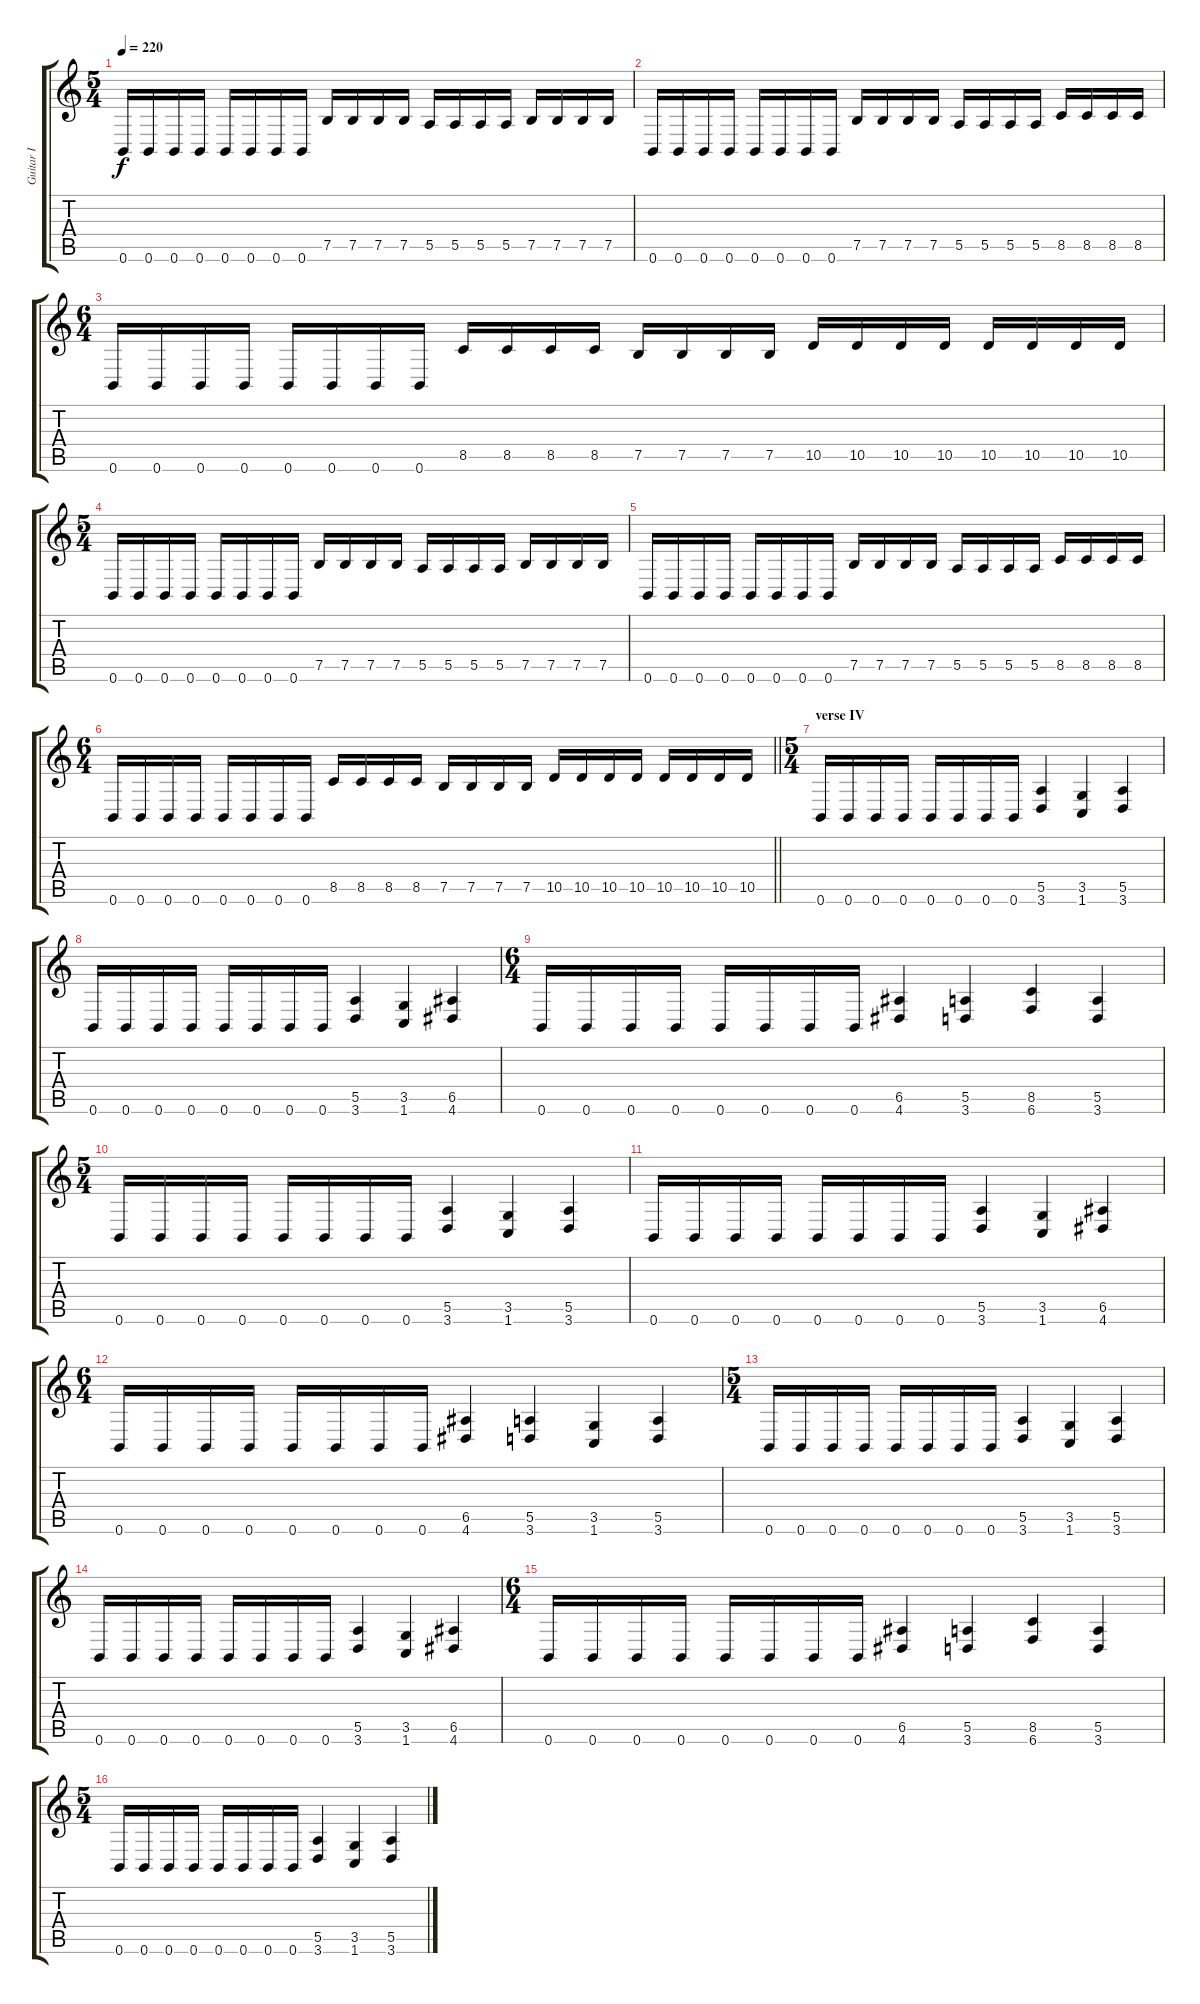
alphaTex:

\track ("Guitar I" "Guitar I") {instrument distortionguitar}
\staff {score tabs}
\tuning (B3 Gb3 D3 A2 E2 B1) {hide}
\ts (5 4)
\tempo 220
\clef g2
\ks c
0.6.16{dy f} 0.6.16 0.6.16 0.6.16 0.6.16 0.6.16 0.6.16 0.6.16 7.5.16 7.5.16 7.5.16 7.5.16 5.5.16 5.5.16 5.5.16 5.5.16 7.5.16 7.5.16 7.5.16 7.5.16 |
0.6.16 0.6.16 0.6.16 0.6.16 0.6.16 0.6.16 0.6.16 0.6.16 7.5.16 7.5.16 7.5.16 7.5.16 5.5.16 5.5.16 5.5.16 5.5.16 8.5.16 8.5.16 8.5.16 8.5.16 |
\ts (6 4)
0.6.16 0.6.16 0.6.16 0.6.16 0.6.16 0.6.16 0.6.16 0.6.16 8.5.16 8.5.16 8.5.16 8.5.16 7.5.16 7.5.16 7.5.16 7.5.16 10.5.16 10.5.16 10.5.16 10.5.16 10.5.16 10.5.16 10.5.16 10.5.16 |
\ts (5 4)
0.6.16 0.6.16 0.6.16 0.6.16 0.6.16 0.6.16 0.6.16 0.6.16 7.5.16 7.5.16 7.5.16 7.5.16 5.5.16 5.5.16 5.5.16 5.5.16 7.5.16 7.5.16 7.5.16 7.5.16 |
0.6.16 0.6.16 0.6.16 0.6.16 0.6.16 0.6.16 0.6.16 0.6.16 7.5.16 7.5.16 7.5.16 7.5.16 5.5.16 5.5.16 5.5.16 5.5.16 8.5.16 8.5.16 8.5.16 8.5.16 |
\ts (6 4)
\barLineRight lightlight
0.6.16 0.6.16 0.6.16 0.6.16 0.6.16 0.6.16 0.6.16 0.6.16 8.5.16 8.5.16 8.5.16 8.5.16 7.5.16 7.5.16 7.5.16 7.5.16 10.5.16 10.5.16 10.5.16 10.5.16 10.5.16 10.5.16 10.5.16 10.5.16 |
\ts (5 4)
\section ("" "verse IV")
0.6.16 0.6.16 0.6.16 0.6.16 0.6.16 0.6.16 0.6.16 0.6.16 (5.5 3.6).4 (3.5 1.6).4 (5.5 3.6).4 |
0.6.16 0.6.16 0.6.16 0.6.16 0.6.16 0.6.16 0.6.16 0.6.16 (5.5 3.6).4 (3.5 1.6).4 (6.5 4.6).4 |
\ts (6 4)
0.6.16 0.6.16 0.6.16 0.6.16 0.6.16 0.6.16 0.6.16 0.6.16 (6.5 4.6).4 (5.5 3.6).4 (8.5 6.6).4 (5.5 3.6).4 |
\ts (5 4)
0.6.16 0.6.16 0.6.16 0.6.16 0.6.16 0.6.16 0.6.16 0.6.16 (5.5 3.6).4 (3.5 1.6).4 (5.5 3.6).4 |
0.6.16 0.6.16 0.6.16 0.6.16 0.6.16 0.6.16 0.6.16 0.6.16 (5.5 3.6).4 (3.5 1.6).4 (6.5 4.6).4 |
\ts (6 4)
0.6.16 0.6.16 0.6.16 0.6.16 0.6.16 0.6.16 0.6.16 0.6.16 (6.5 4.6).4 (5.5 3.6).4 (3.5 1.6).4 (5.5 3.6).4 |
\ts (5 4)
0.6.16 0.6.16 0.6.16 0.6.16 0.6.16 0.6.16 0.6.16 0.6.16 (5.5 3.6).4 (3.5 1.6).4 (5.5 3.6).4 |
0.6.16 0.6.16 0.6.16 0.6.16 0.6.16 0.6.16 0.6.16 0.6.16 (5.5 3.6).4 (3.5 1.6).4 (6.5 4.6).4 |
\ts (6 4)
0.6.16 0.6.16 0.6.16 0.6.16 0.6.16 0.6.16 0.6.16 0.6.16 (6.5 4.6).4 (5.5 3.6).4 (8.5 6.6).4 (5.5 3.6).4 |
\ts (5 4)
0.6.16 0.6.16 0.6.16 0.6.16 0.6.16 0.6.16 0.6.16 0.6.16 (5.5 3.6).4 (3.5 1.6).4 (5.5 3.6).4
